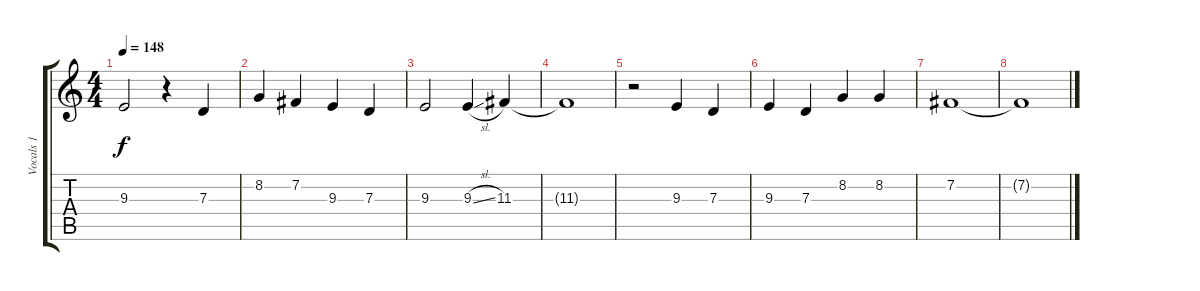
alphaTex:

\track ("Vocals 1" "Vocals 1") {instrument altosax}
\staff {score tabs}
\tuning (E4 B3 G3 D3 A2 E2) {hide}
\ts (4 4)
\tempo 148
\clef g2
\ks c
9.3{t}.2{dy f} r.4 7.3.4 |
8.2.4 7.2.4 9.3.4 7.3.4 |
9.3.2 9.3{sl}.4 11.3.4 |
11.3{t}.1 |
r.2 9.3.4 7.3.4 |
9.3.4 7.3.4 8.2.4 8.2.4 |
7.2.1 |
7.2{t}.1
